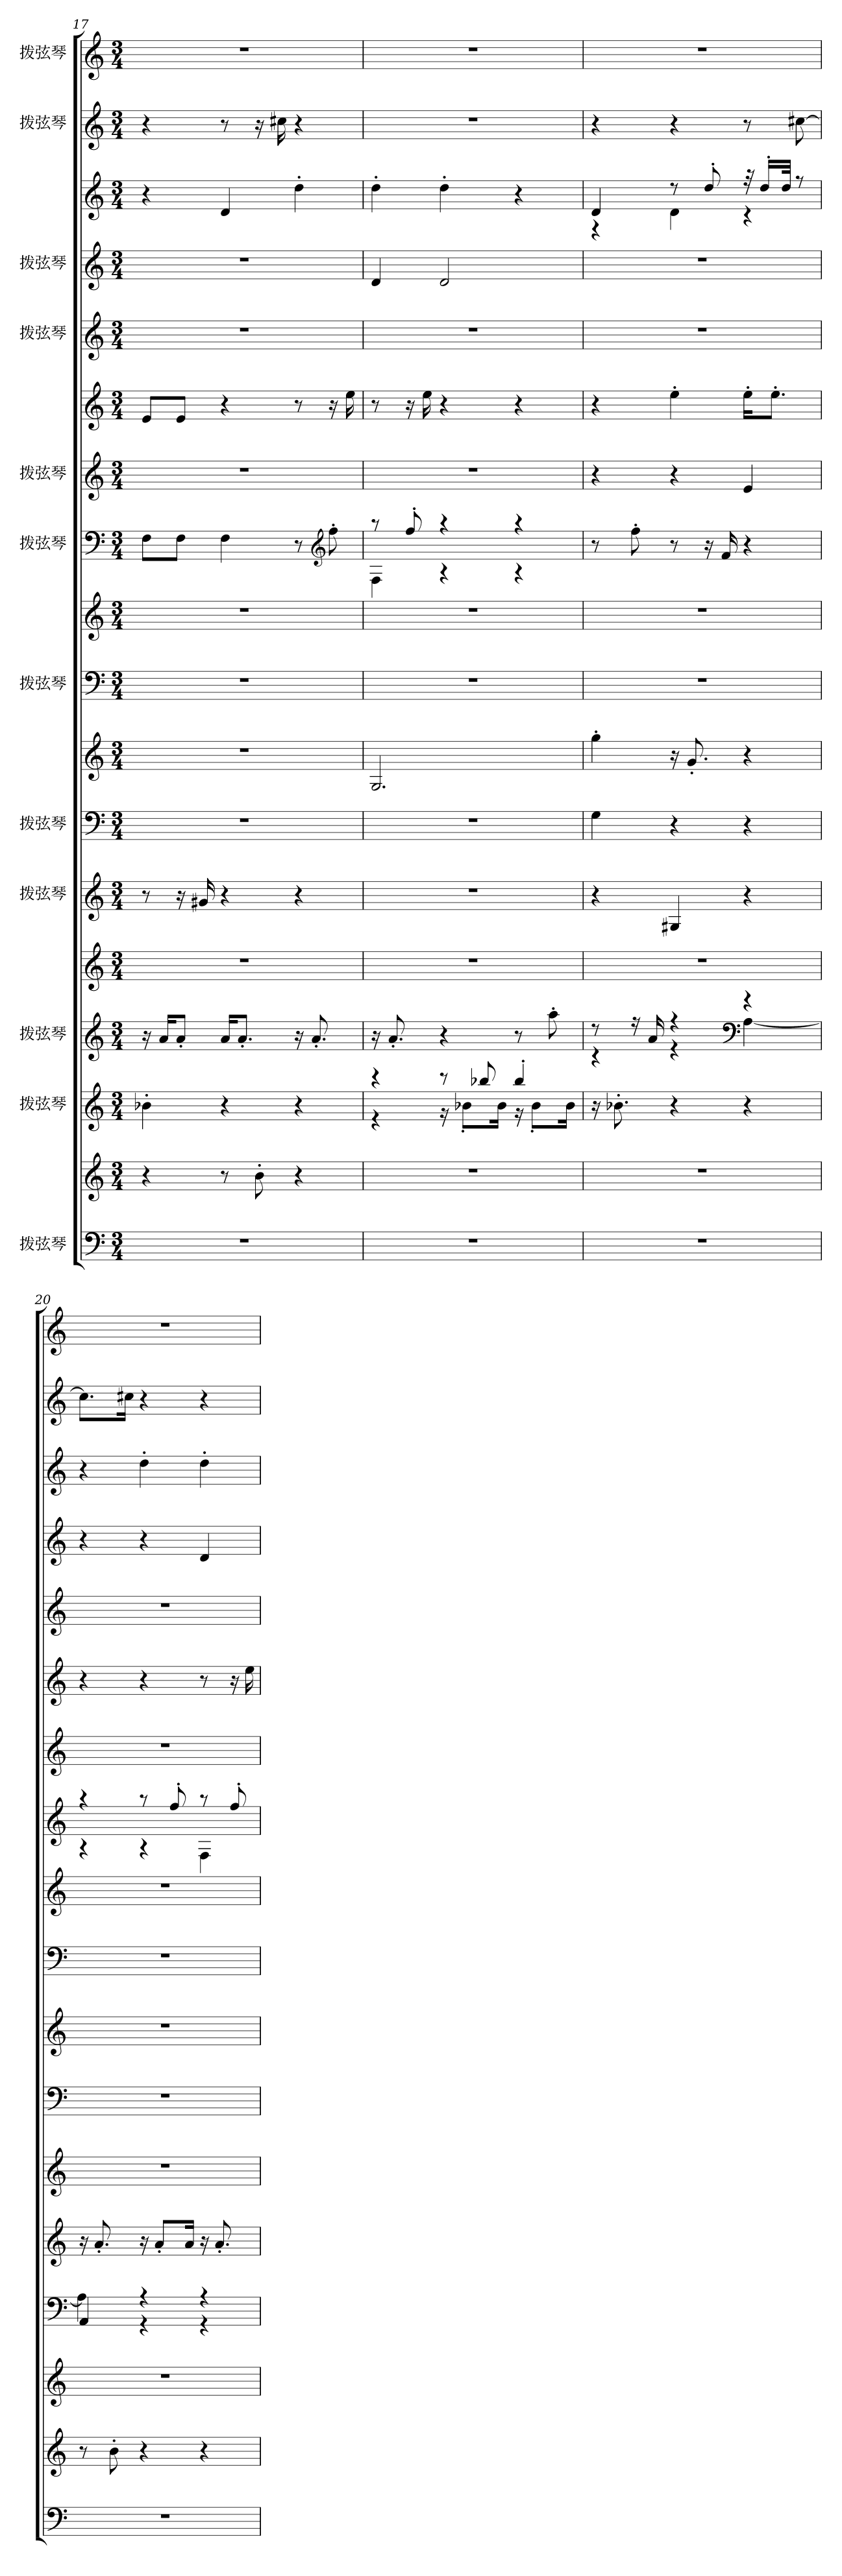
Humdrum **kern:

**kern	**kern	**kern	**kern	**kern	**kern	**kern	**kern	**kern	**kern	**kern	**kern	**kern	**kern	**kern	**kern	**kern	**kern
*part12	*part12	*part11	*part10	*part10	*part9	*part8	*part8	*part7	*part7	*part6	*part5	*part5	*part4	*part3	*part3	*part2	*part1
*staff18	*staff17	*staff16	*staff15	*staff14	*staff13	*staff12	*staff11	*staff10	*staff9	*staff8	*staff7	*staff6	*staff5	*staff4	*staff3	*staff2	*staff1
*I"拨弦琴	*	*I"拨弦琴	*I"拨弦琴	*	*I"拨弦琴	*I"拨弦琴	*	*I"拨弦琴	*	*I"拨弦琴	*I"拨弦琴	*	*I"拨弦琴	*I"拨弦琴	*	*I"拨弦琴	*I"拨弦琴
*clefF4	*clefG2	*clefG2	*clefG2	*clefG2	*clefG2	*clefF4	*clefG2	*clefF4	*clefG2	*clefF4	*clefG2	*clefG2	*clefG2	*clefG2	*clefG2	*clefG2	*clefG2
*k[]	*k[]	*k[]	*k[]	*k[]	*k[]	*k[]	*k[]	*k[]	*k[]	*k[]	*k[]	*k[]	*k[]	*k[]	*k[]	*k[]	*k[]
*M3/4	*M3/4	*M3/4	*M3/4	*M3/4	*M3/4	*M3/4	*M3/4	*M3/4	*M3/4	*M3/4	*M3/4	*M3/4	*M3/4	*M3/4	*M3/4	*M3/4	*M3/4
=17	=17	=17	=17	=17	=17	=17	=17	=17	=17	=17	=17	=17	=17	=17	=17	=17	=17
2.r	4r	4b-X'\	16r	2.r	8r	2.r	2.r	2.r	2.r	8F\L	2.r	8e/L	2.r	2.r	4r	4r	2.r
.	.	.	16a/KL	.	.	.	.	.	.	.	.	.	.	.	.	.	.
.	.	.	8a'/J	.	16r	.	.	.	.	8F\J	.	8e/J	.	.	.	.	.
.	.	.	.	.	16g#X/	.	.	.	.	.	.	.	.	.	.	.	.
.	8r	4r	16a/KL	.	4r	.	.	.	.	4F\	.	4r	.	.	4d/	8r	.
.	.	.	8.a'/J	.	.	.	.	.	.	.	.	.	.	.	.	.	.
.	8b'\	.	.	.	.	.	.	.	.	.	.	.	.	.	.	16r	.
.	.	.	.	.	.	.	.	.	.	.	.	.	.	.	.	16cc#X\	.
.	4r	4r	16r	.	4r	.	.	.	.	8r	.	8r	.	.	4dd'\	4r	.
.	.	.	8.a'/	.	.	.	.	.	.	.	.	.	.	.	.	.	.
*	*	*	*	*	*	*	*	*	*	*clefG2	*	*	*	*	*	*	*
.	.	.	.	.	.	.	.	.	.	8ff'\	.	16r	.	.	.	.	.
.	.	.	.	.	.	.	.	.	.	.	.	16ee\	.	.	.	.	.
=18	=18	=18	=18	=18	=18	=18	=18	=18	=18	=18	=18	=18	=18	=18	=18	=18	=18
*	*	*^	*	*	*	*	*	*	*	*^	*	*	*	*	*	*	*
2.r	2.r	4r	4r	16r	2.r	2.r	2.r	2.G/	2.r	2.r	8r	4F\	2.r	8r	2.r	4d/	4dd'\	2.r	2.r
.	.	.	.	8.a'/	.	.	.	.	.	.	.	.	.	.	.	.	.	.	.
.	.	.	.	.	.	.	.	.	.	.	8ff'/	.	.	16r	.	.	.	.	.
.	.	.	.	.	.	.	.	.	.	.	.	.	.	16ee\	.	.	.	.	.
.	.	8r	16r	4r	.	.	.	.	.	.	4r	4r	.	4r	.	2d/	4dd'\	.	.
.	.	.	8b-X'\L	.	.	.	.	.	.	.	.	.	.	.	.	.	.	.	.
.	.	8bb-X/	.	.	.	.	.	.	.	.	.	.	.	.	.	.	.	.	.
.	.	.	16b-\Jk	.	.	.	.	.	.	.	.	.	.	.	.	.	.	.	.
.	.	4bb-'/	16r	8r	.	.	.	.	.	.	4r	4r	.	4r	.	.	4r	.	.
.	.	.	8b-'\L	.	.	.	.	.	.	.	.	.	.	.	.	.	.	.	.
.	.	.	.	8aa'\	.	.	.	.	.	.	.	.	.	.	.	.	.	.	.
.	.	.	16b-\Jk	.	.	.	.	.	.	.	.	.	.	.	.	.	.	.	.
*	*	*v	*v	*	*	*	*	*	*	*	*v	*v	*	*	*	*	*	*	*
!!LO:PB:g=z
=19	=19	=19	=19	=19	=19	=19	=19	=19	=19	=19	=19	=19	=19	=19	=19	=19	=19
*	*	*	*^	*	*	*	*	*	*	*	*	*	*	*	*^	*	*
2.r	2.r	16r	8r	4r	2.r	4r	4G\	4gg'\	2.r	2.r	8r	4r	4r	2.r	2.r	4d/	4r	4r	2.r
.	.	8.b-X'\	.	.	.	.	.	.	.	.	.	.	.	.	.	.	.	.	.
.	.	.	16r	.	.	.	.	.	.	.	8ff'\	.	.	.	.	.	.	.	.
.	.	.	16a/	.	.	.	.	.	.	.	.	.	.	.	.	.	.	.	.
.	.	4r	4r	4r	.	4G#X/	4r	16r	.	.	8r	4r	4ee'\	.	.	8r	4d\	4r	.
.	.	.	.	.	.	.	.	8.g'/	.	.	.	.	.	.	.	.	.	.	.
.	.	.	.	.	.	.	.	.	.	.	16r	.	.	.	.	8dd'/	.	.	.
.	.	.	.	.	.	.	.	.	.	.	16f/	.	.	.	.	.	.	.	.
*	*	*	*clefF4	*	*	*	*	*	*	*	*	*	*	*	*	*	*	*	*
.	.	4r	4r	[4A\	.	4r	4r	4r	.	.	4r	4e/	16ee'\KL	.	.	32r	4r	8r	.
.	.	.	.	.	.	.	.	.	.	.	.	.	.	.	.	16dd'/LL	.	.	.
.	.	.	.	.	.	.	.	.	.	.	.	.	8.ee'\J	.	.	.	.	.	.
.	.	.	.	.	.	.	.	.	.	.	.	.	.	.	.	32dd/JJk	.	.	.
.	.	.	.	.	.	.	.	.	.	.	.	.	.	.	.	8r	.	[8cc#X\	.
*	*	*	*	*	*	*	*	*	*	*	*	*	*	*	*	*v	*v	*	*
=20	=20	=20	=20	=20	=20	=20	=20	=20	=20	=20	=20	=20	=20	=20	=20	=20	=20	=20
*	*	*	*	*	*	*	*	*	*	*	*^	*	*	*	*	*	*	*
2.r	8r	2.r	4AA/	4A\]	16r	2.r	2.r	2.r	2.r	2.r	4r	4r	2.r	4r	2.r	4r	4r	8.cc#\L]	2.r
.	.	.	.	.	8.a'/	.	.	.	.	.	.	.	.	.	.	.	.	.	.
.	8b'\	.	.	.	.	.	.	.	.	.	.	.	.	.	.	.	.	.	.
.	.	.	.	.	.	.	.	.	.	.	.	.	.	.	.	.	.	16cc#X\Jk	.
.	4r	.	4r	4r	16r	.	.	.	.	.	8r	4r	.	4r	.	4r	4dd'\	4r	.
.	.	.	.	.	8a'/L	.	.	.	.	.	.	.	.	.	.	.	.	.	.
.	.	.	.	.	.	.	.	.	.	.	8ff'/	.	.	.	.	.	.	.	.
.	.	.	.	.	16a/Jk	.	.	.	.	.	.	.	.	.	.	.	.	.	.
.	4r	.	4r	4r	16r	.	.	.	.	.	8r	4F\	.	8r	.	4d/	4dd'\	4r	.
.	.	.	.	.	8.a'/	.	.	.	.	.	.	.	.	.	.	.	.	.	.
.	.	.	.	.	.	.	.	.	.	.	8ff'/	.	.	16r	.	.	.	.	.
.	.	.	.	.	.	.	.	.	.	.	.	.	.	16ee\	.	.	.	.	.
*	*	*	*v	*v	*	*	*	*	*	*	*v	*v	*	*	*	*	*	*	*
=	=	=	=	=	=	=	=	=	=	=	=	=	=	=	=	=	=
*-	*-	*-	*-	*-	*-	*-	*-	*-	*-	*-	*-	*-	*-	*-	*-	*-	*-
